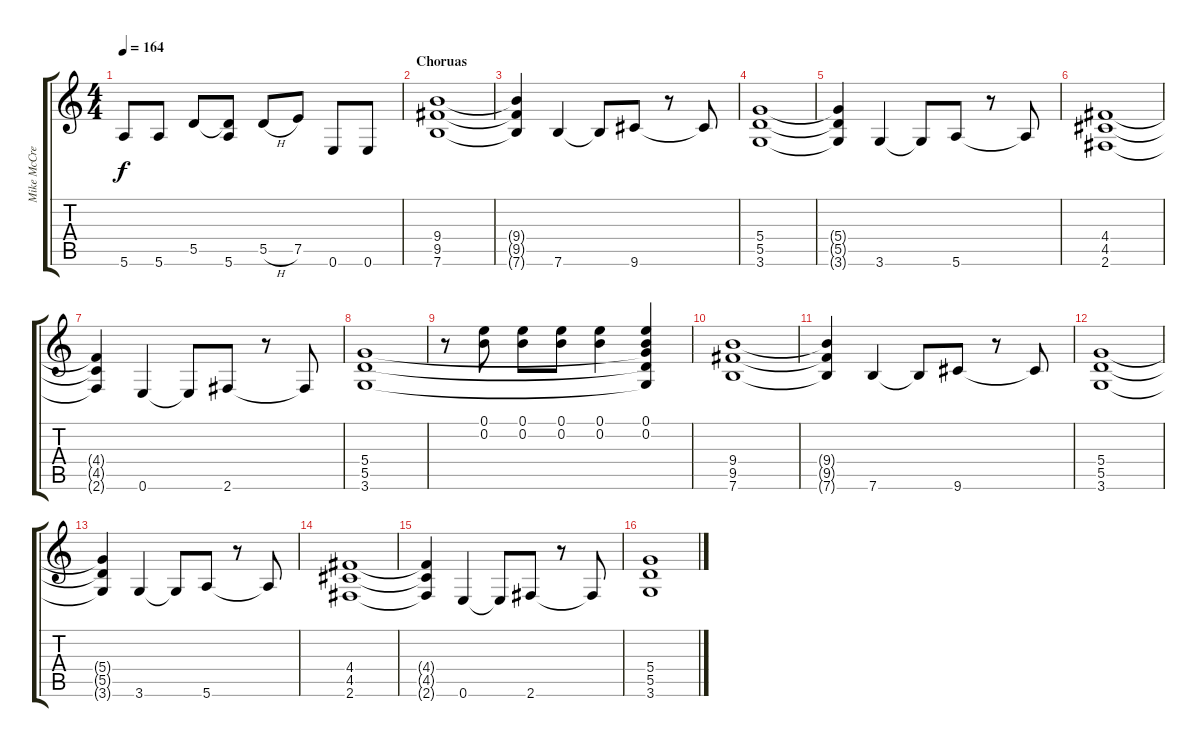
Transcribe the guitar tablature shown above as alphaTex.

\track ("Mike McCready" "Mike McCre") {instrument distortionguitar}
\staff {score tabs}
\tuning (E4 B3 G3 D3 A2 E2) {hide}
\ts (4 4)
\tempo 164
\clef g2
\ks c
5.6.8{dy f} 5.6.8 5.5.8 (5.5{t} 5.6).8 5.5{h}.8 7.5.8 0.6.8 0.6.8 |
\section ("" "Choruas")
(9.4 9.5 7.6).1 |
(9.4{t} 9.5{t} 7.6{t}).4 7.6.4 7.6{t}.8 9.6.8 r.8 9.6{t}.8 |
(5.4 5.5 3.6).1 |
(5.4{t} 5.5{t} 3.6{t}).4 3.6.4 3.6{t}.8 5.6.8 r.8 5.6{t}.8 |
(4.4 4.5 2.6).1 |
(4.4{t} 4.5{t} 2.6{t}).4 0.6.4 0.6{t}.8 2.6.8 r.8 2.6{t}.8 |
(5.4 5.5 3.6).1 |
r.8 (0.1 0.2).8 (0.1 0.2).8 (0.1 0.2).8 (0.1 0.2).4 (0.1 0.2 5.4{t} 5.5{t} 3.6{t}).4 |
(9.4 9.5 7.6).1 |
(9.4{t} 9.5{t} 7.6{t}).4 7.6.4 7.6{t}.8 9.6.8 r.8 9.6{t}.8 |
(5.4 5.5 3.6).1 |
(5.4{t} 5.5{t} 3.6{t}).4 3.6.4 3.6{t}.8 5.6.8 r.8 5.6{t}.8 |
(4.4 4.5 2.6).1 |
(4.4{t} 4.5{t} 2.6{t}).4 0.6.4 0.6{t}.8 2.6.8 r.8 2.6{t}.8 |
(5.4 5.5 3.6).1
